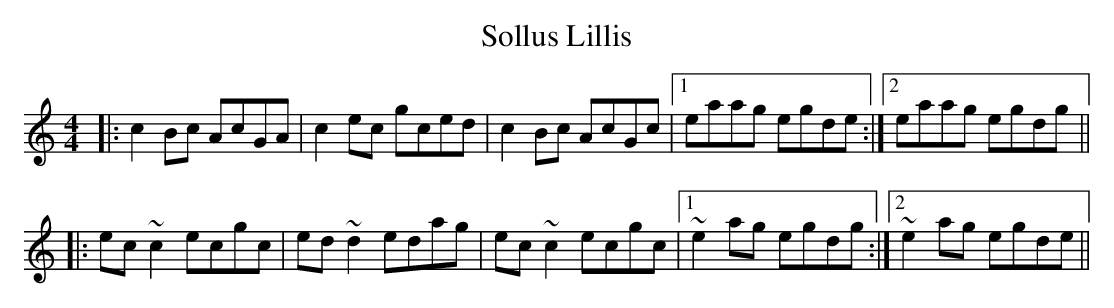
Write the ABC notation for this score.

X:1
T: Sollus Lillis
M: 4/4
L: 1/8
K: Cmaj
|:c2Bc AcGA|c2ec gced|c2Bc AcGc|1 eaag egde:|2 eaag egdg||
|:ec~c2 ecgc|ed~d2 edag|ec~c2 ecgc|1 ~e2ag egdg:|2 ~e2ag egde||
